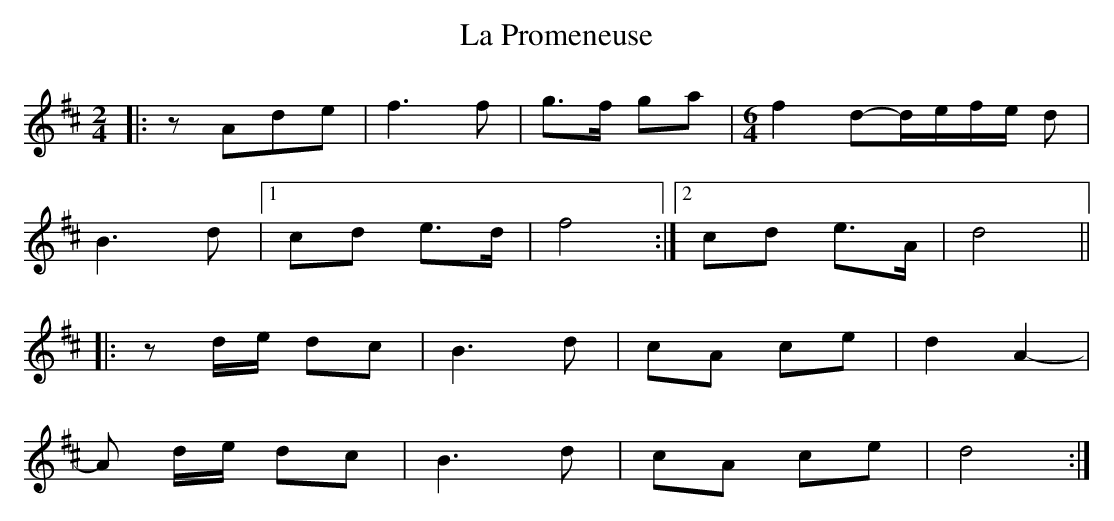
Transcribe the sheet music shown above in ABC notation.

X:1
T: La Promeneuse
M: 4/4
L: 1/8
K: Dmaj
M:2/4
|:zAde|f3f|g>f ga|[M:6/4] f2 d-d/e/f/e/ d|
M:2/4]
B3d|1 cd e>d|f4:|2 cd e>A|d4||
|:zd/e/ dc|B3d|cA ce|d2A2-|
-A d/e/ dc|B3d|cA ce|d4:|
